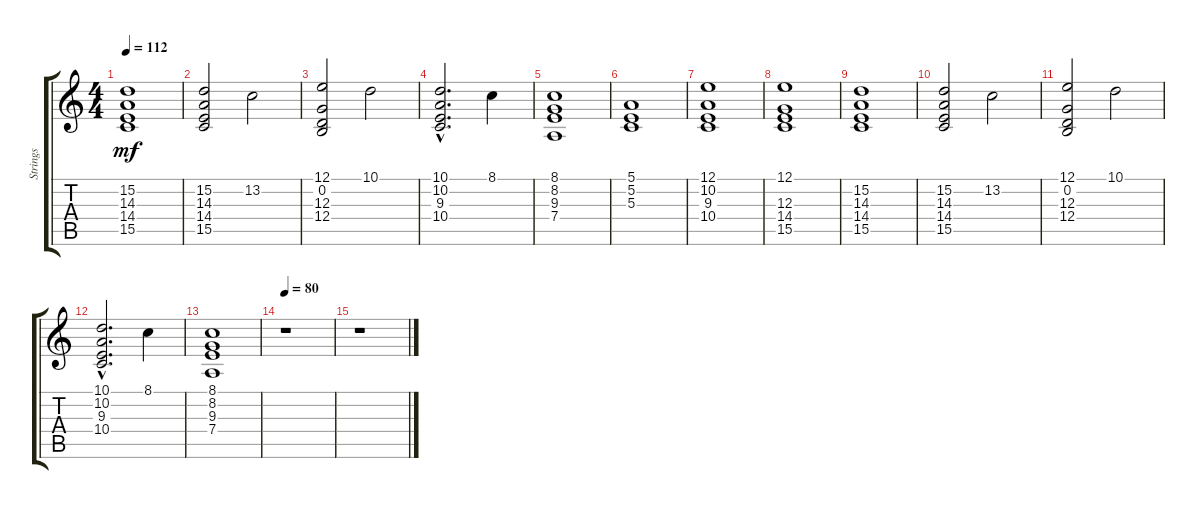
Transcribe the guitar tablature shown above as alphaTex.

\track ("Strings" "Strings") {instrument stringensemble2}
\staff {score tabs}
\tuning (E4 B3 G3 D3 A2 E2) {hide}
\ts (4 4)
\tempo 112
\clef g2
\ks c
(15.2 14.3 14.4 15.5).1{dy mf} |
(15.2 14.3 14.4 15.5).2 13.2.2 |
(12.1 0.2 12.3 12.4).2 10.1.2 |
(10.1{hac} 10.2 9.3 10.4).2{d} 8.1.4 |
(8.1 8.2 9.3 7.4).1 |
(5.1 5.2 5.3).1 |
(12.1 10.2 9.3 10.4).1 |
(12.1 12.3 14.4 15.5).1 |
(15.2 14.3 14.4 15.5).1 |
(15.2 14.3 14.4 15.5).2 13.2.2 |
(12.1 0.2 12.3 12.4).2 10.1.2 |
(10.1{hac} 10.2 9.3 10.4).2{d} 8.1.4 |
(8.1 8.2 9.3 7.4).1 |
\tempo 80
r.1 |
r.1
